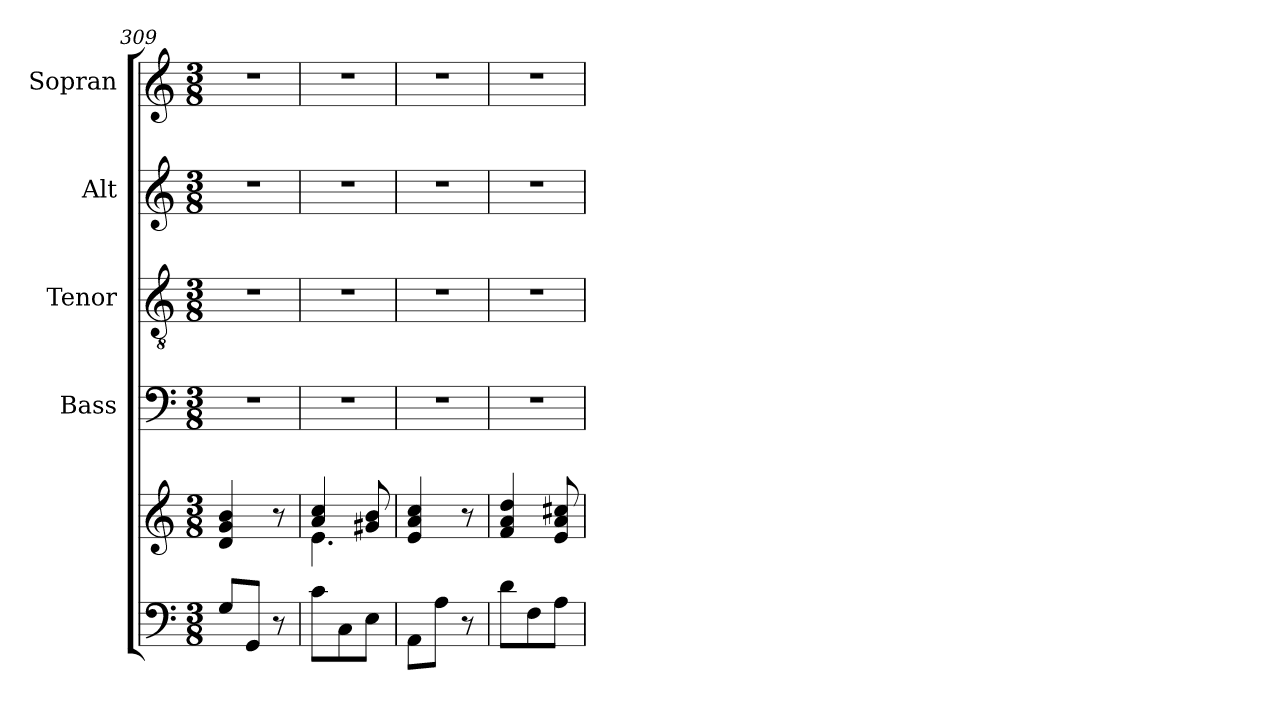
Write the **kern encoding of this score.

**kern	**kern	**kern	**kern	**kern	**kern
*part5	*part5	*part4	*part3	*part2	*part1
*staff6	*staff5	*staff4	*staff3	*staff2	*staff1
*	*	*I"Bass	*I"Tenor	*I"Alt	*I"Sopran
*	*	*I'B.	*I'T.	*I'A.	*I'S.
!!LO:PB:g=z
*clefF4	*clefG2	*clefF4	*clefGv2	*clefG2	*clefG2
*k[]	*k[]	*k[]	*k[]	*k[]	*k[]
*C:	*C:	*C:	*C:	*C:	*C:
*M3/8	*M3/8	*M3/8	*M3/8	*M3/8	*M3/8
=309	=309	=309	=309	=309	=309
8G/L	4d/ 4g/ 4b/	4.r	4.r	4.r	4.r
8GG/J	.	.	.	.	.
8r	8r	.	.	.	.
=310	=310	=310	=310	=310	=310
*	*^	*	*	*	*
8c\L	4a/ 4cc/	4.e\	4.r	4.r	4.r	4.r
8C\	.	.	.	.	.	.
8E\J	8g#X/ 8b/	.	.	.	.	.
*	*v	*v	*	*	*	*
=311	=311	=311	=311	=311	=311
8AA\L	4e/ 4a/ 4cc/	4.r	4.r	4.r	4.r
8A\J	.	.	.	.	.
8r	8r	.	.	.	.
=312	=312	=312	=312	=312	=312
8d\L	4f/ 4a/ 4dd/	4.r	4.r	4.r	4.r
8F\	.	.	.	.	.
8A\J	8e/ 8a/ 8cc#X/	.	.	.	.
=	=	=	=	=	=
*-	*-	*-	*-	*-	*-
